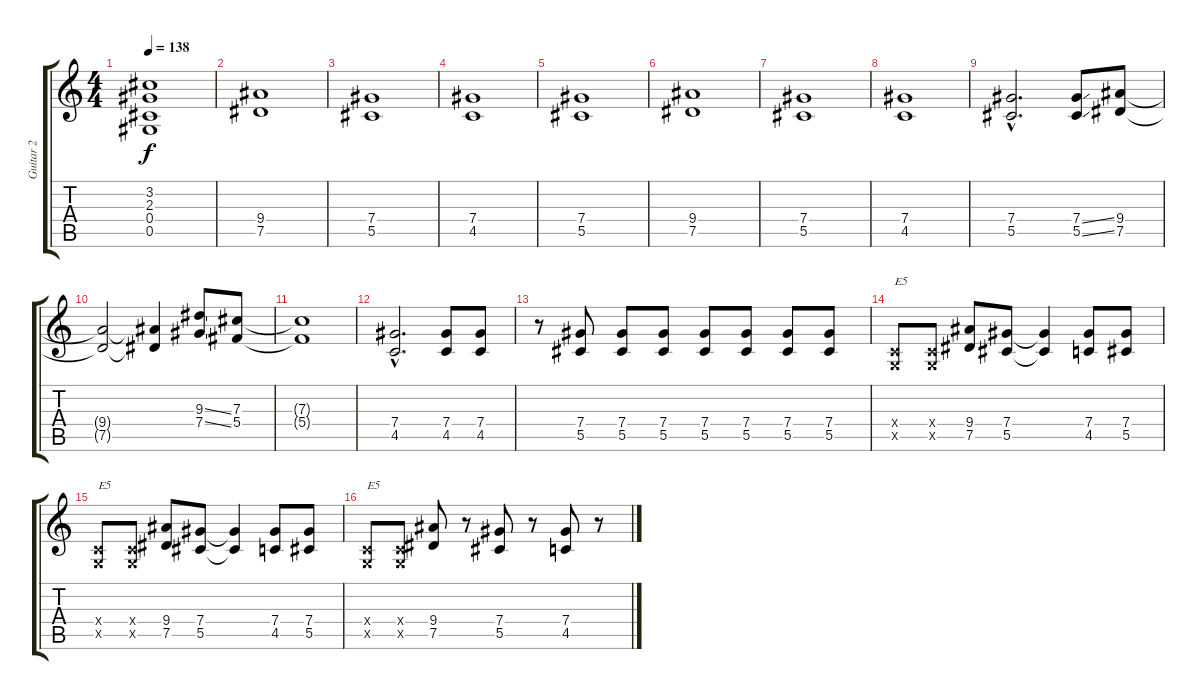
\track ("Guitar 2" "Guitar 2") {instrument distortionguitar}
\staff {score tabs}
\tuning (Eb4 Bb3 Gb3 Db3 Ab2 Eb2) {hide}
\ts (4 4)
\tempo 138
\clef g2
\ks c
(3.2 2.3 0.4 0.5).1{dy f} |
(9.4 7.5).1 |
(7.4 5.5).1 |
(7.4 4.5).1 |
(7.4 5.5).1 |
(9.4 7.5).1 |
(7.4 5.5).1 |
(7.4 4.5).1 |
(7.4{hac} 5.5{hac}).2{d} (7.4{ss} 5.5{ss}).8 (9.4 7.5).8 |
(9.4{t} 7.5{t}).2 (9.4{t} 7.5{t}).4 (9.3{ss} 7.4{ss}).8 (7.3 5.4).8 |
(7.3{t} 5.4{t}).1 |
(7.4{hac} 4.5{hac}).2{d} (7.4 4.5).8 (7.4 4.5).8 |
r.8 (7.4 5.5).8 (7.4 5.5).8 (7.4 5.5).8 (7.4 5.5).8 (7.4 5.5).8 (7.4 5.5).8 (7.4 5.5).8 |
(-1.4{x} -1.5{x}).8{txt "E5"} (-1.4{x} -1.5{x}).8 (9.4 7.5).8 (7.4 5.5).8 (7.4{t} 5.5{t}).4 (7.4 4.5).8 (7.4 5.5).8 |
(-1.4{x} -1.5{x}).8{txt "E5"} (-1.4{x} -1.5{x}).8 (9.4 7.5).8 (7.4 5.5).8 (7.4{t} 5.5{t}).4 (7.4 4.5).8 (7.4 5.5).8 |
(-1.4{x} -1.5{x}).8{txt "E5"} (-1.4{x} -1.5{x}).8 (9.4 7.5).8 r.8 (7.4 5.5).8 r.8 (7.4 4.5).8 r.8
